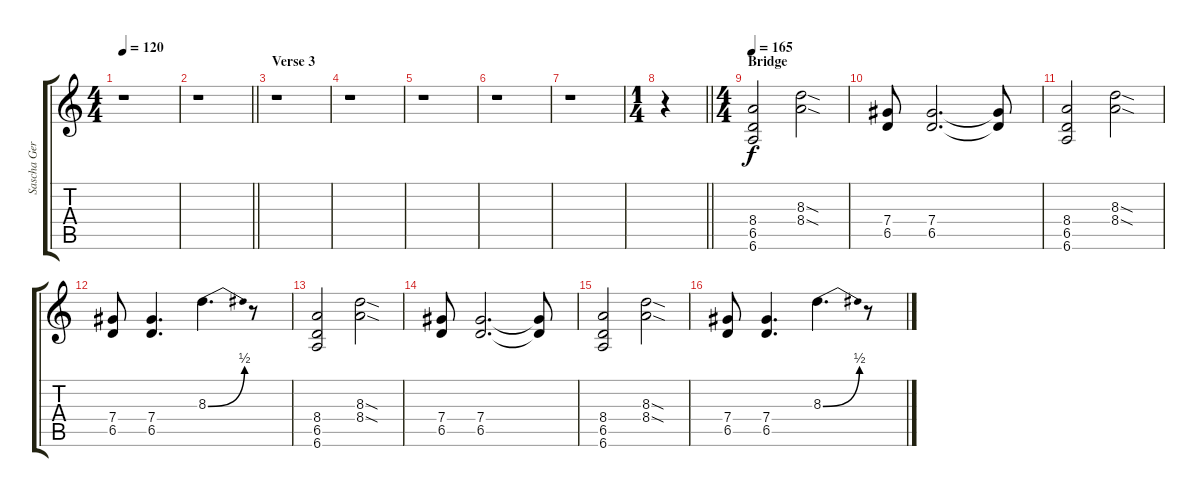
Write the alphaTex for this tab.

\track ("Sascha Gerstner" "Sascha Ger") {instrument distortionguitar}
\staff {score tabs}
\tuning (Eb4 Bb3 Gb3 Db3 Ab2 Eb2) {hide}
\ts (4 4)
\tempo 120
\clef g2
\ks c
r.1{dy f} |
\barLineRight lightlight
r.1 |
\section ("" "Verse 3")
r.1 |
r.1 |
r.1 |
r.1 |
r.1 |
\ts (1 4)
\barLineRight lightlight
r.4 |
\ts (4 4)
\section ("" "Bridge")
\tempo 165
(8.4 6.5 6.6).2 (8.3{sod} 8.4{sod}).2 |
(7.4 6.5).8 (7.4 6.5).2{d} (7.4{t} 6.5{t}).8 |
(8.4 6.5 6.6).2 (8.3{sod} 8.4{sod}).2 |
(7.4 6.5).8 (7.4 6.5).4{d} 8.3{be (bend 0 0 60 2)}.4{d} r.8 |
(8.4 6.5 6.6).2 (8.3{sod} 8.4{sod}).2 |
(7.4 6.5).8 (7.4 6.5).2{d} (7.4{t} 6.5{t}).8 |
(8.4 6.5 6.6).2 (8.3{sod} 8.4{sod}).2 |
(7.4 6.5).8 (7.4 6.5).4{d} 8.3{be (bend 0 0 60 2)}.4{d} r.8
